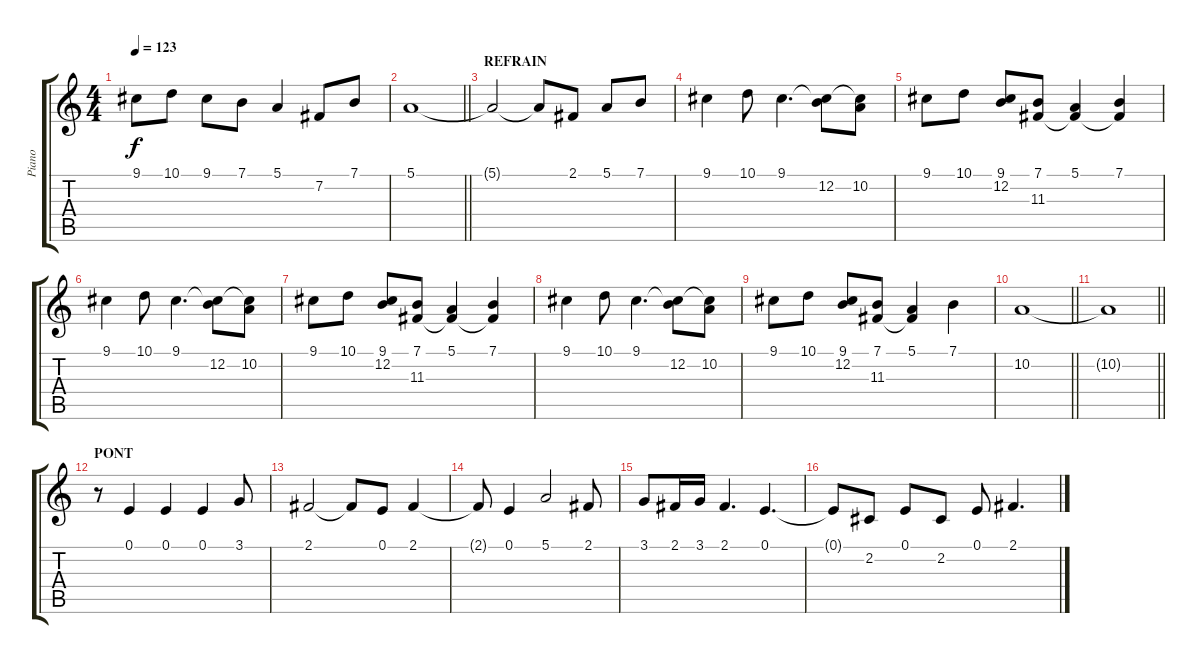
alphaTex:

\track ("Piano" "Piano") {instrument electricpiano1}
\staff {score tabs}
\tuning (E4 B3 G3 D3 A2 E2) {hide}
\ts (4 4)
\tempo 123
\clef g2
\ks c
9.1.8{dy f} 10.1.8 9.1.8 7.1.8 5.1.4 7.2.8 7.1.8 |
\barLineRight lightlight
5.1.1 |
\section ("" "REFRAIN")
5.1{t}.2 5.1{t}.8 2.1.8 5.1.8 7.1.8 |
9.1.4 10.1.8 9.1.4{d} (9.1{t} 12.2).8 (9.1{t} 10.2).8 |
9.1.8 10.1.8 (9.1 12.2).8 (7.1 11.3).8 (5.1 11.3{t}).4 (7.1 11.3{t}).4 |
9.1.4 10.1.8 9.1.4{d} (9.1{t} 12.2).8 (9.1{t} 10.2).8 |
9.1.8 10.1.8 (9.1 12.2).8 (7.1 11.3).8 (5.1 11.3{t}).4 (7.1 11.3{t}).4 |
9.1.4 10.1.8 9.1.4{d} (9.1{t} 12.2).8 (9.1{t} 10.2).8 |
9.1.8 10.1.8 (9.1 12.2).8 (7.1 11.3).8 (5.1 11.3{t}).4 7.1.4 |
\barLineRight lightlight
10.2.1 |
\barLineRight lightlight
10.2{t}.1 |
\section ("" "PONT")
r.8 0.1.4 0.1.4 0.1.4 3.1.8 |
2.1.2 2.1{t}.8 0.1.8 2.1.4 |
2.1{t}.8 0.1.4 5.1.2 2.1.8 |
3.1.8 2.1.16 3.1.16 2.1.4{d} 0.1.4{d} |
0.1{t}.8 2.2.8 0.1.8 2.2.8 0.1.8 2.1.4{d}
